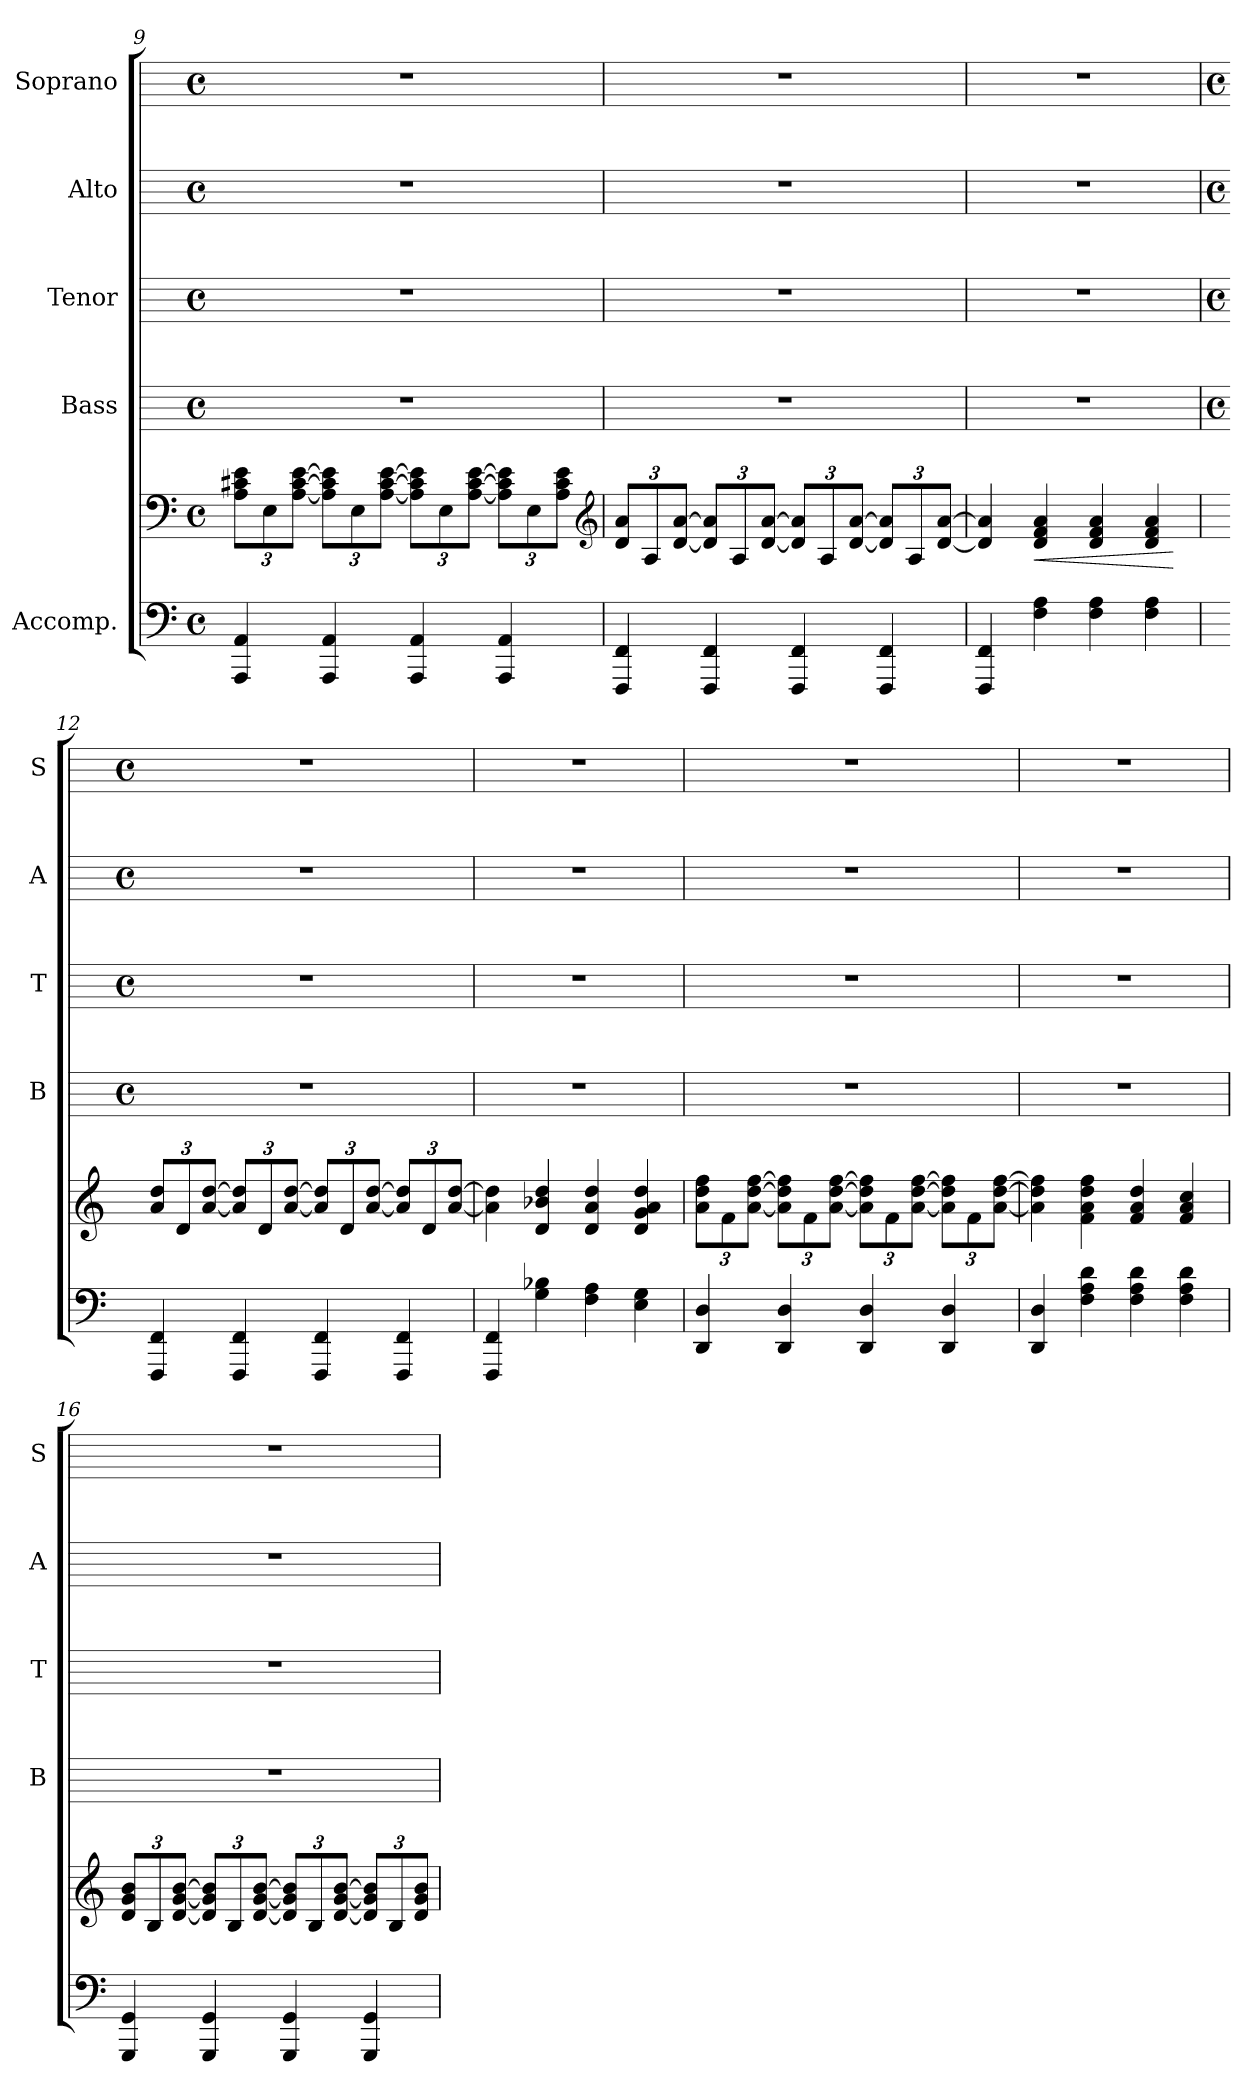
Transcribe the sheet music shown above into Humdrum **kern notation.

**kern	**kern	**dynam	**kern	**kern	**kern	**kern
*part5	*part5	*part5	*part4	*part3	*part2	*part1
*staff6	*staff5	*staff5/6	*staff4	*staff3	*staff2	*staff1
*I"Accomp.	*	*	*I"Bass	*I"Tenor	*I"Alto	*I"Soprano
*	*	*	*I'B	*I'T	*I'A	*I'S
*clefF4	*clefF4	*	*	*	*	*
*k[]	*k[]	*	*	*	*	*
*C:	*C:	*	*	*	*	*
*M4/4	*M4/4	*	*M4/4	*M4/4	*M4/4	*M4/4
*met(c)	*met(c)	*	*met(c)	*met(c)	*met(c)	*met(c)
=9	=9	=9	=9	=9	=9	=9
4AAA 4AA	12A 12c#X 12eL	.	1r	1r	1r	1r
.	12E	.	.	.	.	.
.	[12A [12c# [12eJ	.	.	.	.	.
4AAA 4AA	12A] 12c#] 12e]L	.	.	.	.	.
.	12E	.	.	.	.	.
.	[12A [12c# [12eJ	.	.	.	.	.
4AAA 4AA	12A] 12c#] 12e]L	.	.	.	.	.
.	12E	.	.	.	.	.
.	[12A [12c# [12eJ	.	.	.	.	.
4AAA 4AA	12A] 12c#] 12e]L	.	.	.	.	.
.	12E	.	.	.	.	.
.	12A 12c# 12eJ	.	.	.	.	.
*	*clefG2	*	*	*	*	*
=10	=10	=10	=10	=10	=10	=10
4FFF 4FF	12d 12aL	.	1r	1r	1r	1r
.	12A	.	.	.	.	.
.	[12d [12aJ	.	.	.	.	.
4FFF 4FF	12d] 12a]L	.	.	.	.	.
.	12A	.	.	.	.	.
.	[12d [12aJ	.	.	.	.	.
4FFF 4FF	12d] 12a]L	.	.	.	.	.
.	12A	.	.	.	.	.
.	[12d [12aJ	.	.	.	.	.
4FFF 4FF	12d] 12a]L	.	.	.	.	.
.	12A	.	.	.	.	.
.	[12d [12aJ	.	.	.	.	.
=11	=11	=11	=11	=11	=11	=11
4FFF 4FF	4d] 4a]	.	1r	1r	1r	1r
!	!	!LO:HP:b	!	!	!	!
4F 4A	4d 4f 4a	<	.	.	.	.
4F 4A	4d 4f 4a	.	.	.	.	.
4F 4A	4d 4f 4a	.	.	.	.	.
.	.	[	.	.	.	.
!!LO:LB:g=z
=12	=12	=12	=12	=12	=12	=12
*	*	*	*M4/4	*M4/4	*M4/4	*M4/4
*	*	*	*met(c)	*met(c)	*met(c)	*met(c)
4FFF 4FF	12a 12ddL	.	1r	1r	1r	1r
.	12d	.	.	.	.	.
.	[12a [12ddJ	.	.	.	.	.
4FFF 4FF	12a] 12dd]L	.	.	.	.	.
.	12d	.	.	.	.	.
.	[12a [12ddJ	.	.	.	.	.
4FFF 4FF	12a] 12dd]L	.	.	.	.	.
.	12d	.	.	.	.	.
.	[12a [12ddJ	.	.	.	.	.
4FFF 4FF	12a] 12dd]L	.	.	.	.	.
.	12d	.	.	.	.	.
.	[12a [12ddJ	.	.	.	.	.
=13	=13	=13	=13	=13	=13	=13
4FFF 4FF	4a] 4dd]	.	1r	1r	1r	1r
4G 4B-X	4d 4b-X 4dd	.	.	.	.	.
4F 4A	4d 4a 4dd	.	.	.	.	.
4E 4G	4d 4g 4a 4dd	.	.	.	.	.
=14	=14	=14	=14	=14	=14	=14
4DD 4D	12a 12dd 12ffL	.	1r	1r	1r	1r
.	12f	.	.	.	.	.
.	[12a [12dd [12ffJ	.	.	.	.	.
4DD 4D	12a] 12dd] 12ff]L	.	.	.	.	.
.	12f	.	.	.	.	.
.	[12a [12dd [12ffJ	.	.	.	.	.
4DD 4D	12a] 12dd] 12ff]L	.	.	.	.	.
.	12f	.	.	.	.	.
.	[12a [12dd [12ffJ	.	.	.	.	.
4DD 4D	12a] 12dd] 12ff]L	.	.	.	.	.
.	12f	.	.	.	.	.
.	[12a [12dd [12ffJ	.	.	.	.	.
=15	=15	=15	=15	=15	=15	=15
4DD 4D	4a] 4dd] 4ff]	.	1r	1r	1r	1r
4F 4A 4d	4f 4a 4dd 4ff	.	.	.	.	.
4F 4A 4d	4f 4a 4dd	.	.	.	.	.
4F 4A 4d	4f 4a 4cc	.	.	.	.	.
=16	=16	=16	=16	=16	=16	=16
4GGG 4GG	12d 12g 12bL	.	1r	1r	1r	1r
.	12B	.	.	.	.	.
.	[12d [12g [12bJ	.	.	.	.	.
4GGG 4GG	12d] 12g] 12b]L	.	.	.	.	.
.	12B	.	.	.	.	.
.	[12d [12g [12bJ	.	.	.	.	.
4GGG 4GG	12d] 12g] 12b]L	.	.	.	.	.
.	12B	.	.	.	.	.
.	[12d [12g [12bJ	.	.	.	.	.
4GGG 4GG	12d] 12g] 12b]L	.	.	.	.	.
.	12B	.	.	.	.	.
.	12d 12g 12bJ	.	.	.	.	.
=	=	=	=	=	=	=
*-	*-	*-	*-	*-	*-	*-
